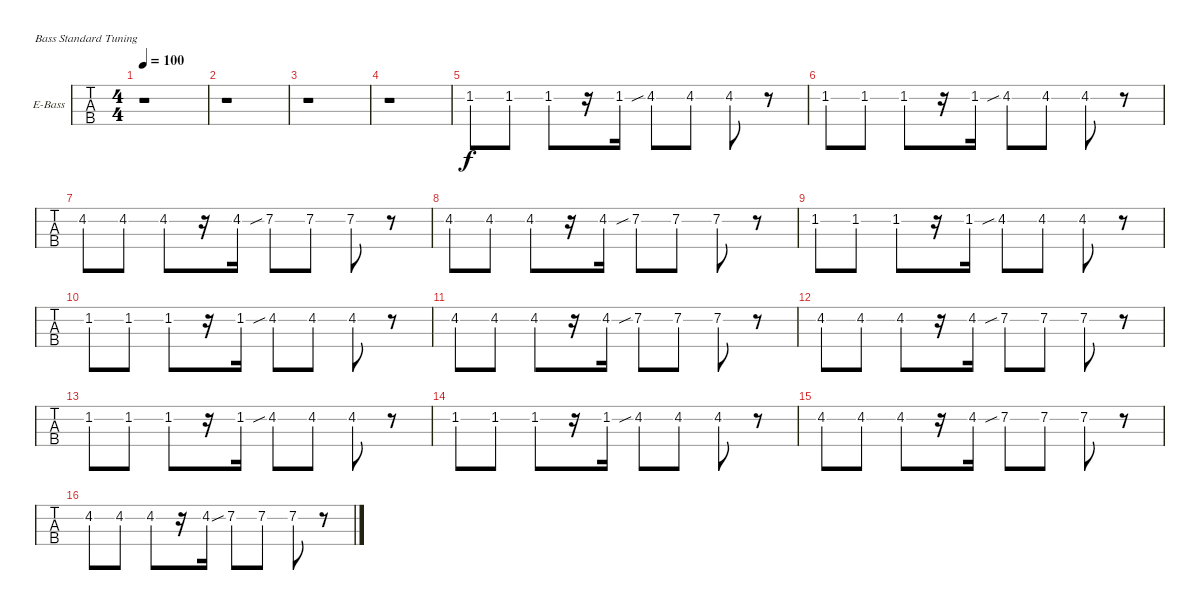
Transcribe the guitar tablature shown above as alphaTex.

\bracketExtendMode groupsimilarinstruments
\firstSystemTrackNameOrientation horizontal
\otherSystemsTrackNameOrientation horizontal
\track ("Electric Bass" "E-Bass") {instrument electricbassfinger}
\staff {tabs}
\tuning (G2 D2 A1 E1)
\ts (4 4)
\tempo 100
\clef f4
\scale
0.487395
\ks c
r.1{dy f instrument electricbassfinger} |
\scale
0.256303 r.1 |
\scale
0.256303 r.1 |
\scale
0.333333 r.1 |
\scale
0.333333 1.2.8 1.2.8 1.2.8 r.16 1.2.16 4.2{sib}.8 4.2.8 4.2.8 r.8 |
\scale
0.333333 1.2.8 1.2.8 1.2.8 r.16 1.2.16 4.2{sib}.8 4.2.8 4.2.8 r.8 |
\scale
0.333333 4.2.8 4.2.8 4.2.8 r.16 4.2.16 7.2{sib}.8 7.2.8 7.2.8 r.8 |
\scale
0.333333 4.2.8 4.2.8 4.2.8 r.16 4.2.16 7.2{sib}.8 7.2.8 7.2.8 r.8 |
\scale
0.333333 1.2.8 1.2.8 1.2.8 r.16 1.2.16 4.2{sib}.8 4.2.8 4.2.8 r.8 |
\scale
0.333333 1.2.8 1.2.8 1.2.8 r.16 1.2.16 4.2{sib}.8 4.2.8 4.2.8 r.8 |
\scale
0.333333 4.2.8 4.2.8 4.2.8 r.16 4.2.16 7.2{sib}.8 7.2.8 7.2.8 r.8 |
\scale
0.333333 4.2.8 4.2.8 4.2.8 r.16 4.2.16 7.2{sib}.8 7.2.8 7.2.8 r.8 |
\scale
0.333333 1.2.8 1.2.8 1.2.8 r.16 1.2.16 4.2{sib}.8 4.2.8 4.2.8 r.8 |
\scale
0.333333 1.2.8 1.2.8 1.2.8 r.16 1.2.16 4.2{sib}.8 4.2.8 4.2.8 r.8 |
\scale
0.333333 4.2.8 4.2.8 4.2.8 r.16 4.2.16 7.2{sib}.8 7.2.8 7.2.8 r.8 |
\scale
0.333333 4.2.8 4.2.8 4.2.8 r.16 4.2.16 7.2{sib}.8 7.2.8 7.2.8 r.8
